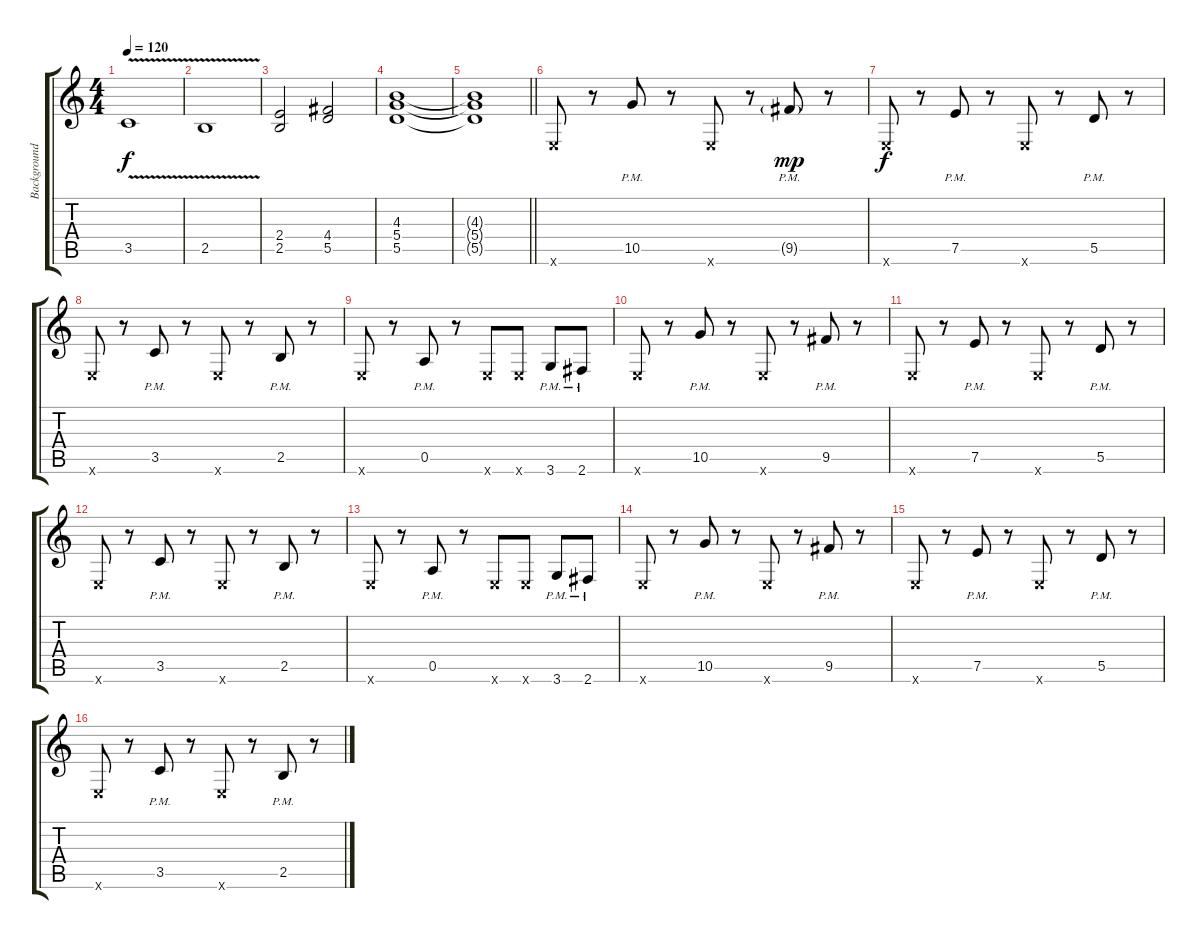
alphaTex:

\track ("Background Guitar" "Background") {instrument overdrivenguitar}
\staff {score tabs}
\tuning (E4 B3 G3 D3 A2 E2) {hide}
\ts (4 4)
\tempo 120
\clef g2
\ks c
3.5{v}.1{dy f} |
2.5{v}.1 |
(2.4 2.5).2 (4.4 5.5).2 |
(4.3 5.4 5.5).1 |
\barLineRight lightlight
(4.3{t} 5.4{t} 5.5{t}).1 |
\section ("" "")
0.6{x}.8 r.8 10.5{pm}.8 r.8 0.6{x}.8 r.8 9.5{g pm}.8{dy mp} r.8 |
0.6{x}.8{dy f} r.8 7.5{pm}.8 r.8 0.6{x}.8 r.8 5.5{pm}.8 r.8 |
0.6{x}.8 r.8 3.5{pm}.8 r.8 0.6{x}.8 r.8 2.5{pm}.8 r.8 |
0.6{x}.8 r.8 0.5{pm}.8 r.8 0.6{x}.8 0.6{x}.8 3.6{pm}.8 2.6{pm}.8 |
0.6{x}.8 r.8 10.5{pm}.8 r.8 0.6{x}.8 r.8 9.5{pm}.8 r.8 |
0.6{x}.8 r.8 7.5{pm}.8 r.8 0.6{x}.8 r.8 5.5{pm}.8 r.8 |
0.6{x}.8 r.8 3.5{pm}.8 r.8 0.6{x}.8 r.8 2.5{pm}.8 r.8 |
0.6{x}.8 r.8 0.5{pm}.8 r.8 0.6{x}.8 0.6{x}.8 3.6{pm}.8 2.6{pm}.8 |
0.6{x}.8 r.8 10.5{pm}.8 r.8 0.6{x}.8 r.8 9.5{pm}.8 r.8 |
0.6{x}.8 r.8 7.5{pm}.8 r.8 0.6{x}.8 r.8 5.5{pm}.8 r.8 |
0.6{x}.8 r.8 3.5{pm}.8 r.8 0.6{x}.8 r.8 2.5{pm}.8 r.8
